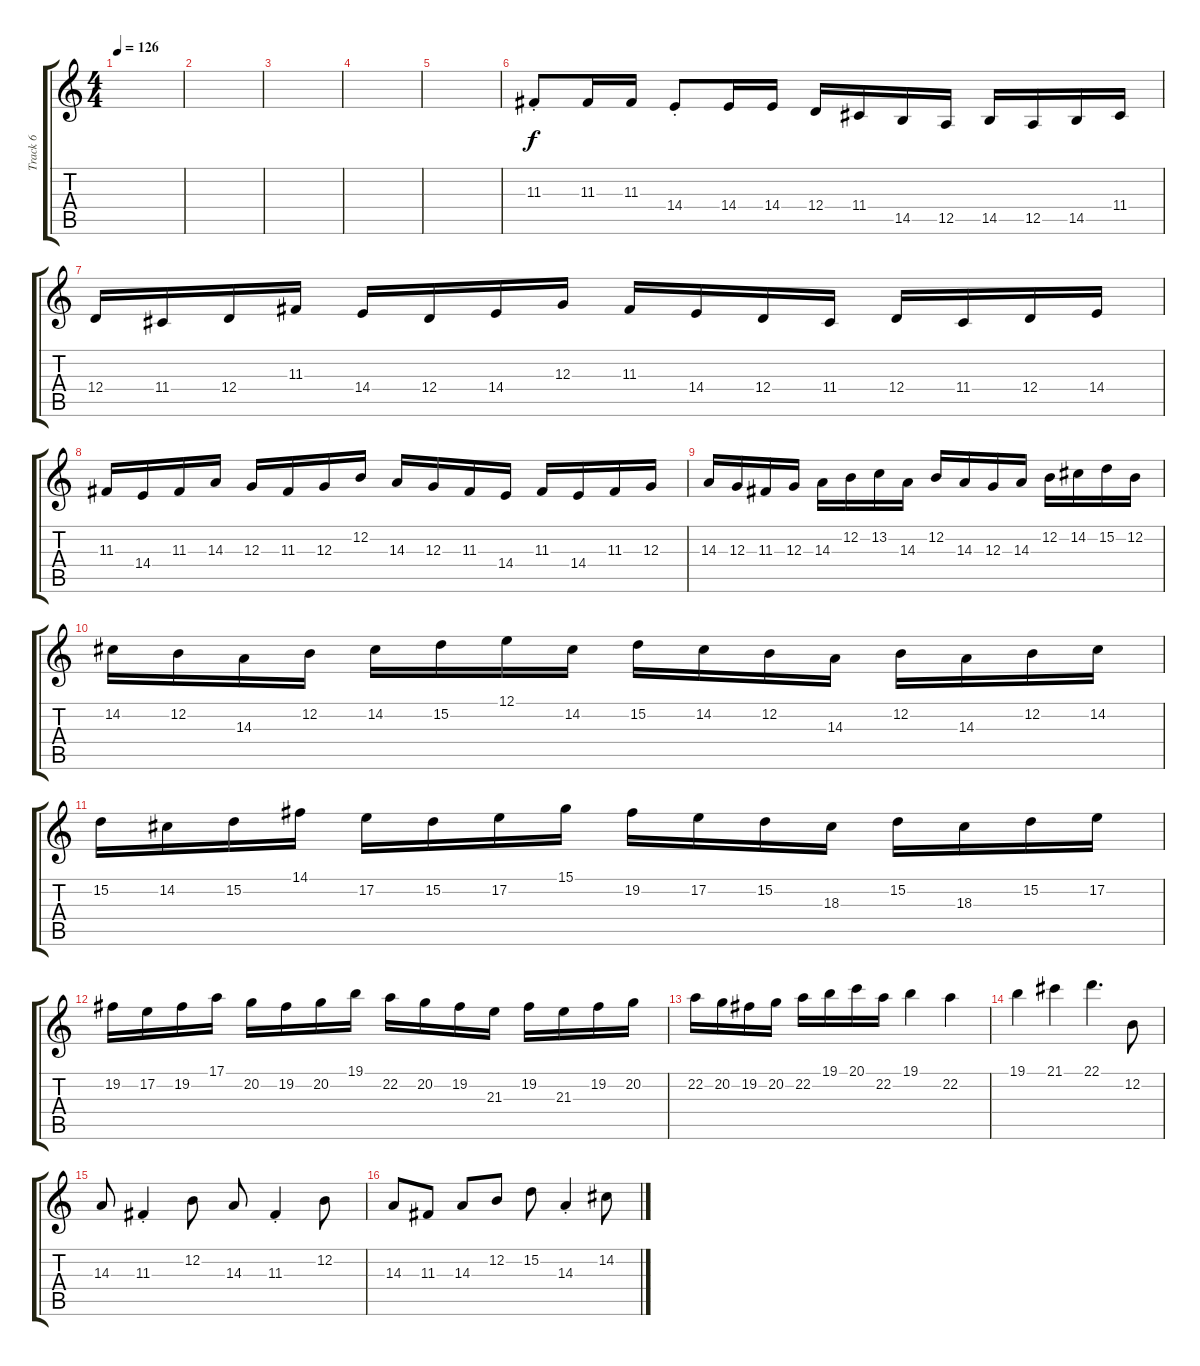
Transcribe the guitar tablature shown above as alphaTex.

\track ("Track 6" "Track 6") {instrument violin}
\staff {score tabs}
\tuning (E4 B3 G3 D3 A2 E2) {hide}
\ts (4 4)
\tempo 126
\clef g2
\ks c
|
|
|
|
|
11.3{st}.8 11.3.16 11.3.16 14.4{st}.8 14.4.16 14.4.16 12.4.16 11.4.16 14.5.16 12.5.16 14.5.16 12.5.16 14.5.16 11.4.16 |
12.4.16 11.4.16 12.4.16 11.3.16 14.4.16 12.4.16 14.4.16 12.3.16 11.3.16 14.4.16 12.4.16 11.4.16 12.4.16 11.4.16 12.4.16 14.4.16 |
11.3.16 14.4.16 11.3.16 14.3.16 12.3.16 11.3.16 12.3.16 12.2.16 14.3.16 12.3.16 11.3.16 14.4.16 11.3.16 14.4.16 11.3.16 12.3.16 |
14.3.16 12.3.16 11.3.16 12.3.16 14.3.16 12.2.16 13.2.16 14.3.16 12.2.16 14.3.16 12.3.16 14.3.16 12.2.16 14.2.16 15.2.16 12.2.16 |
14.2.16 12.2.16 14.3.16 12.2.16 14.2.16 15.2.16 12.1.16 14.2.16 15.2.16 14.2.16 12.2.16 14.3.16 12.2.16 14.3.16 12.2.16 14.2.16 |
15.2.16 14.2.16 15.2.16 14.1.16 17.2.16 15.2.16 17.2.16 15.1.16 19.2.16 17.2.16 15.2.16 18.3.16 15.2.16 18.3.16 15.2.16 17.2.16 |
19.2.16 17.2.16 19.2.16 17.1.16 20.2.16 19.2.16 20.2.16 19.1.16 22.2.16 20.2.16 19.2.16 21.3.16 19.2.16 21.3.16 19.2.16 20.2.16 |
22.2.16 20.2.16 19.2.16 20.2.16 22.2.16 19.1.16 20.1.16 22.2.16 19.1.4 22.2.4 |
19.1.4 21.1.4 22.1.4{d} 12.2.8 |
14.3.8 11.3{st}.4 12.2.8 14.3.8 11.3{st}.4 12.2.8 |
14.3.8 11.3.8 14.3.8 12.2.8 15.2.8 14.3{st}.4 14.2.8
